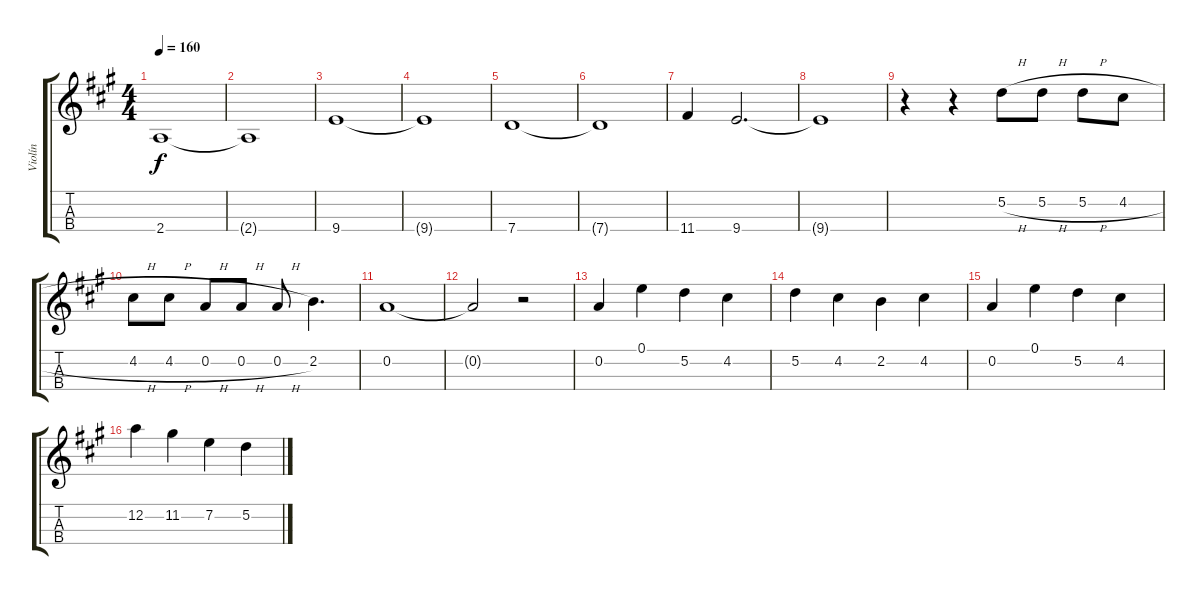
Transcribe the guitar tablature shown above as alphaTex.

\track ("Violín" "Violín") {instrument electricgrandpiano}
\staff {score tabs}
\tuning (E5 A4 D4 G3) {hide}
\ts (4 4)
\tempo 160
\clef g2
\ks a
2.4.1{dy f} |
2.4{t}.1 |
9.4.1 |
9.4{t}.1 |
7.4.1 |
7.4{t}.1 |
11.4.4 9.4.2{d} |
9.4{t}.1 |
r.4 r.4 5.2{h}.8 5.2{h}.8 5.2{h}.8 4.2{h}.8 |
4.2{h}.8 4.2{h}.8 0.2{h}.8 0.2{h}.8 0.2{h}.8 2.2.4{d} |
0.2.1 |
0.2{t}.2 r.2 |
0.2.4 0.1.4 5.2.4 4.2.4 |
5.2.4 4.2.4 2.2.4 4.2.4 |
0.2.4 0.1.4 5.2.4 4.2.4 |
12.2.4 11.2.4 7.2.4 5.2.4
